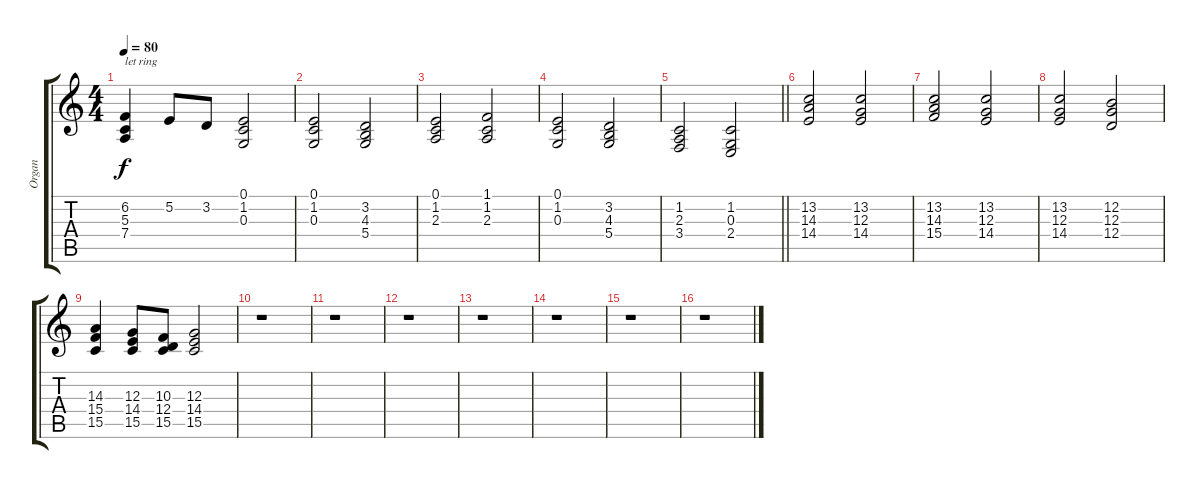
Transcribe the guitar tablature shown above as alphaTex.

\track ("Organ" "Organ") {instrument drawbarorgan}
\staff {score tabs}
\tuning (E4 B3 G3 D3 A2 C2) {hide}
\ts (4 4)
\tempo 80
\clef g2
\ks c
(6.2 5.3 7.4).4{txt "let ring" dy f} 5.2.8 3.2.8 (0.1 1.2 0.3).2 |
(0.1 1.2 0.3).2 (3.2 4.3 5.4).2 |
(0.1 1.2 2.3).2 (1.1 1.2 2.3).2 |
(0.1 1.2 0.3).2 (3.2 4.3 5.4).2 |
\barLineRight lightlight
(1.2 2.3 3.4).2 (1.2 0.3 2.4).2 |
(13.2 14.3 14.4).2 (13.2 12.3 14.4).2 |
(13.2 14.3 15.4).2 (13.2 12.3 14.4).2 |
(13.2 12.3 14.4).2 (12.2 12.3 12.4).2 |
(14.3 15.4 15.5).4 (12.3 14.4 15.5).8 (10.3 12.4 15.5).8 (12.3 14.4 15.5).2 |
r.1 |
r.1 |
r.1 |
r.1 |
r.1 |
r.1 |
r.1
